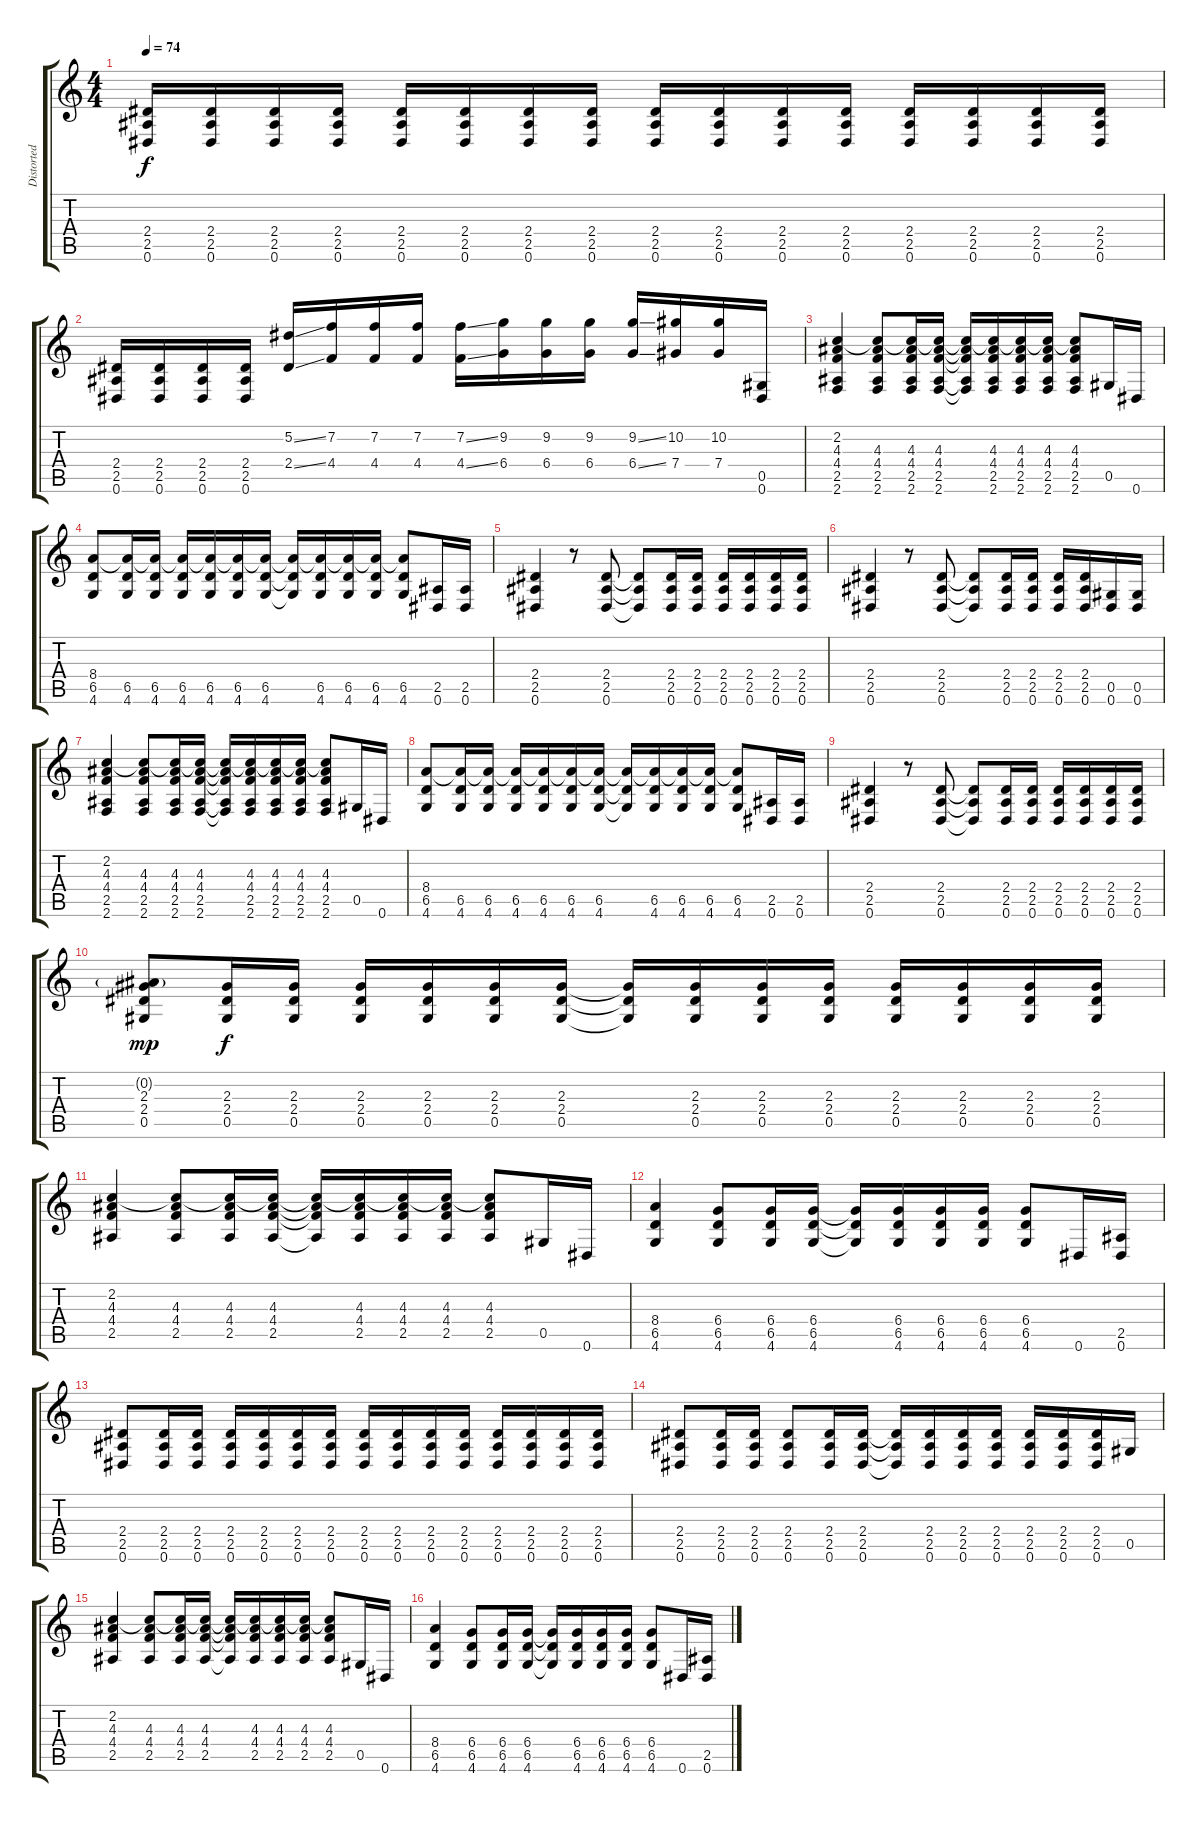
\track ("Distorted 1" "Distorted ") {instrument distortionguitar}
\staff {score tabs}
\tuning (Eb4 Bb3 Gb3 Db3 Ab2 Eb2) {hide}
\ts (4 4)
\tempo 74
\clef g2
\ks c
(2.4 2.5 0.6).16{dy f volume 13 balance 4} (2.4 2.5 0.6).16 (2.4 2.5 0.6).16 (2.4 2.5 0.6).16 (2.4 2.5 0.6).16 (2.4 2.5 0.6).16 (2.4 2.5 0.6).16 (2.4 2.5 0.6).16 (2.4 2.5 0.6).16 (2.4 2.5 0.6).16 (2.4 2.5 0.6).16 (2.4 2.5 0.6).16 (2.4 2.5 0.6).16 (2.4 2.5 0.6).16 (2.4 2.5 0.6).16 (2.4 2.5 0.6).16 |
(2.4 2.5 0.6).16 (2.4 2.5 0.6).16 (2.4 2.5 0.6).16 (2.4 2.5 0.6).16 (5.2{ss} 2.4{ss}).16 (7.2 4.4).16 (7.2 4.4).16 (7.2 4.4).16 (7.2{ss} 4.4{ss}).16 (9.2 6.4).16 (9.2 6.4).16 (9.2 6.4).16 (9.2{ss} 6.4{ss}).16 (10.2 7.4).16 (10.2 7.4).16 (0.5 0.6).16 |
(2.2 4.3 4.4 2.5 2.6).4 (2.2{t} 4.3 4.4 2.5 2.6).8 (2.2{t} 4.3 4.4 2.5 2.6).16 (2.2{t} 4.3 4.4 2.5 2.6).16 (2.2{t} 4.3{t} 4.4{t} 2.5{t} 2.6{t}).16 (2.2{t} 4.3 4.4 2.5 2.6).16 (2.2{t} 4.3 4.4 2.5 2.6).16 (2.2{t} 4.3 4.4 2.5 2.6).16 (2.2{t} 4.3 4.4 2.5 2.6).8 0.5.16 0.6.16 |
(8.4 6.5 4.6).8 (8.4{t} 6.5 4.6).16 (8.4{t} 6.5 4.6).16 (8.4{t} 6.5 4.6).16 (8.4{t} 6.5 4.6).16 (8.4{t} 6.5 4.6).16 (8.4{t} 6.5 4.6).16 (8.4{t} 6.5{t} 4.6{t}).16 (8.4{t} 6.5 4.6).16 (8.4{t} 6.5 4.6).16 (8.4{t} 6.5 4.6).16 (8.4{t} 6.5 4.6).8 (2.5 0.6).16 (2.5 0.6).16 |
(2.4 2.5 0.6).4 r.8 (2.4 2.5 0.6).8 (2.4{t} 2.5{t} 0.6{t}).8 (2.4 2.5 0.6).16 (2.4 2.5 0.6).16 (2.4 2.5 0.6).16 (2.4 2.5 0.6).16 (2.4 2.5 0.6).16 (2.4 2.5 0.6).16 |
(2.4 2.5 0.6).4 r.8 (2.4 2.5 0.6).8 (2.4{t} 2.5{t} 0.6{t}).8 (2.4 2.5 0.6).16 (2.4 2.5 0.6).16 (2.4 2.5 0.6).16 (2.4 2.5 0.6).16 (0.5 0.6).16 (0.5 0.6).16 |
(2.2 4.3 4.4 2.5 2.6).4 (2.2{t} 4.3 4.4 2.5 2.6).8 (2.2{t} 4.3 4.4 2.5 2.6).16 (2.2{t} 4.3 4.4 2.5 2.6).16 (2.2{t} 4.3{t} 4.4{t} 2.5{t} 2.6{t}).16 (2.2{t} 4.3 4.4 2.5 2.6).16 (2.2{t} 4.3 4.4 2.5 2.6).16 (2.2{t} 4.3 4.4 2.5 2.6).16 (2.2{t} 4.3 4.4 2.5 2.6).8 0.5.16 0.6.16 |
(8.4 6.5 4.6).8 (8.4{t} 6.5 4.6).16 (8.4{t} 6.5 4.6).16 (8.4{t} 6.5 4.6).16 (8.4{t} 6.5 4.6).16 (8.4{t} 6.5 4.6).16 (8.4{t} 6.5 4.6).16 (8.4{t} 6.5{t} 4.6{t}).16 (8.4{t} 6.5 4.6).16 (8.4{t} 6.5 4.6).16 (8.4{t} 6.5 4.6).16 (8.4{t} 6.5 4.6).8 (2.5 0.6).16 (2.5 0.6).16 |
(2.4 2.5 0.6).4 r.8 (2.4 2.5 0.6).8 (2.4{t} 2.5{t} 0.6{t}).8 (2.4 2.5 0.6).16 (2.4 2.5 0.6).16 (2.4 2.5 0.6).16 (2.4 2.5 0.6).16 (2.4 2.5 0.6).16 (2.4 2.5 0.6).16 |
(0.2{g} 2.3 2.4 0.5).8{dy mp} (2.3 2.4 0.5).16{dy f} (2.3 2.4 0.5).16 (2.3 2.4 0.5).16 (2.3 2.4 0.5).16 (2.3 2.4 0.5).16 (2.3 2.4 0.5).16 (2.3{t} 2.4{t} 0.5{t}).16 (2.3 2.4 0.5).16 (2.3 2.4 0.5).16 (2.3 2.4 0.5).16 (2.3 2.4 0.5).16 (2.3 2.4 0.5).16 (2.3 2.4 0.5).16 (2.3 2.4 0.5).16 |
(2.2 4.3 4.4 2.5).4 (2.2{t} 4.3 4.4 2.5).8 (2.2{t} 4.3 4.4 2.5).16 (2.2{t} 4.3 4.4 2.5).16 (2.2{t} 4.3{t} 4.4{t} 2.5{t}).16 (2.2{t} 4.3 4.4 2.5).16 (2.2{t} 4.3 4.4 2.5).16 (2.2{t} 4.3 4.4 2.5).16 (2.2{t} 4.3 4.4 2.5).8 0.5.16 0.6.16 |
(8.4 6.5 4.6).4 (6.4 6.5 4.6).8 (6.4 6.5 4.6).16 (6.4 6.5 4.6).16 (6.4{t} 6.5{t} 4.6{t}).16 (6.4 6.5 4.6).16 (6.4 6.5 4.6).16 (6.4 6.5 4.6).16 (6.4 6.5 4.6).8 0.6.16 (2.5 0.6).16 |
(2.4 2.5 0.6).8 (2.4 2.5 0.6).16 (2.4 2.5 0.6).16 (2.4 2.5 0.6).16 (2.4 2.5 0.6).16 (2.4 2.5 0.6).16 (2.4 2.5 0.6).16 (2.4 2.5 0.6).16 (2.4 2.5 0.6).16 (2.4 2.5 0.6).16 (2.4 2.5 0.6).16 (2.4 2.5 0.6).16 (2.4 2.5 0.6).16 (2.4 2.5 0.6).16 (2.4 2.5 0.6).16 |
(2.4 2.5 0.6).8 (2.4 2.5 0.6).16 (2.4 2.5 0.6).16 (2.4 2.5 0.6).8 (2.4 2.5 0.6).16 (2.4 2.5 0.6).16 (2.4{t} 2.5{t} 0.6{t}).16 (2.4 2.5 0.6).16 (2.4 2.5 0.6).16 (2.4 2.5 0.6).16 (2.4 2.5 0.6).16 (2.4 2.5 0.6).16 (2.4 2.5 0.6).16 0.5.16 |
(2.2 4.3 4.4 2.5).4 (2.2{t} 4.3 4.4 2.5).8 (2.2{t} 4.3 4.4 2.5).16 (2.2{t} 4.3 4.4 2.5).16 (2.2{t} 4.3{t} 4.4{t} 2.5{t}).16 (2.2{t} 4.3 4.4 2.5).16 (2.2{t} 4.3 4.4 2.5).16 (2.2{t} 4.3 4.4 2.5).16 (2.2{t} 4.3 4.4 2.5).8 0.5.16 0.6.16 |
(8.4 6.5 4.6).4 (6.4 6.5 4.6).8 (6.4 6.5 4.6).16 (6.4 6.5 4.6).16 (6.4{t} 6.5{t} 4.6{t}).16 (6.4 6.5 4.6).16 (6.4 6.5 4.6).16 (6.4 6.5 4.6).16 (6.4 6.5 4.6).8 0.6.16 (2.5 0.6).16
